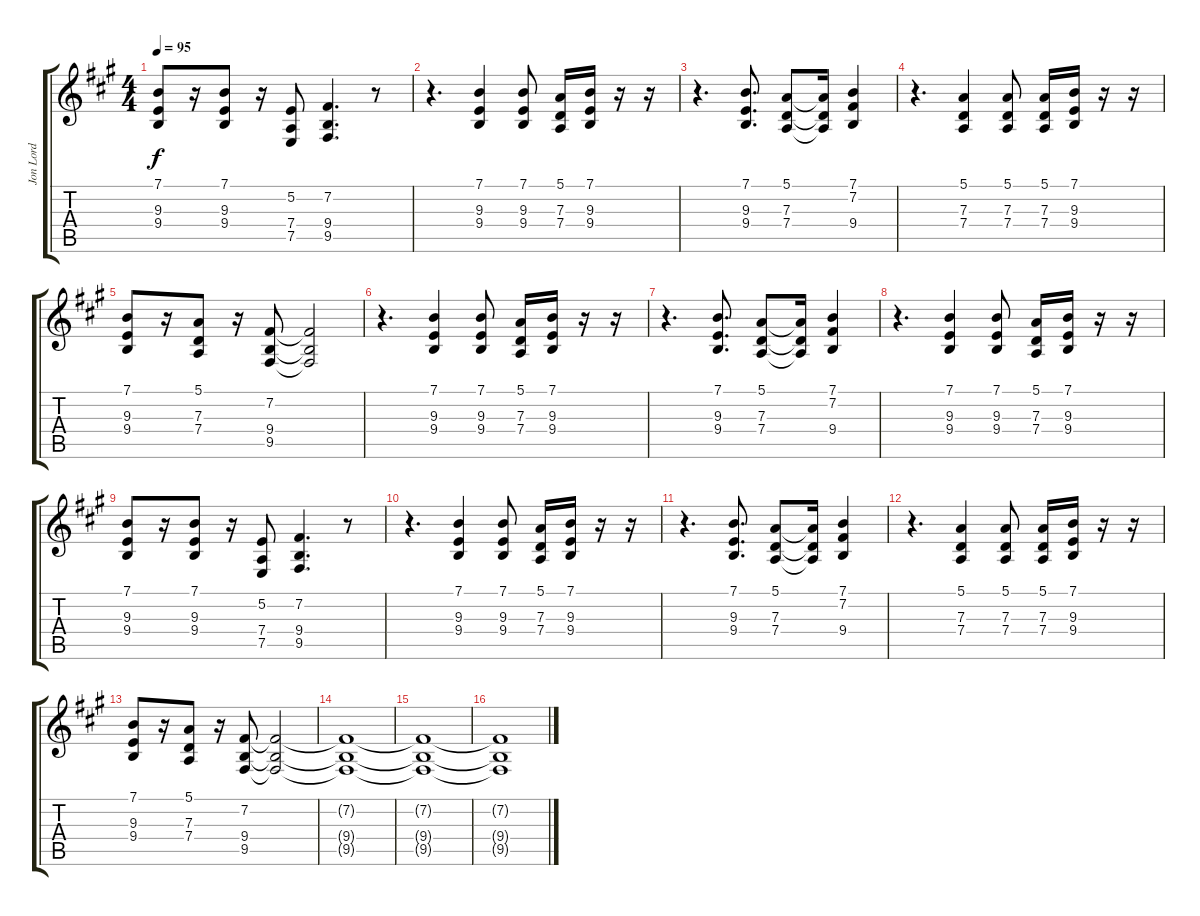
\track ("Jon Lord" "Jon Lord") {instrument drawbarorgan}
\staff {score tabs}
\tuning (E4 B3 G3 D3 A2 E2) {hide}
\ts (4 4)
\tempo 95
\clef g2
\ks f#minor
(7.1 9.3 9.4).8{dy f} r.16 (7.1 9.3 9.4).8 r.16 (5.2 7.4 7.5).8 (7.2 9.4 9.5).4{d} r.8 |
r.4{d} (7.1 9.3 9.4).4 (7.1 9.3 9.4).8 (5.1 7.3 7.4).16 (7.1 9.3 9.4).16 r.16 r.16 |
r.4{d} (7.1 9.3 9.4).8{d} (5.1 7.3 7.4).8 (5.1{t} 7.3{t} 7.4{t}).16 (7.1 7.2 9.4).4 |
r.4{d} (5.1 7.3 7.4).4 (5.1 7.3 7.4).8 (5.1 7.3 7.4).16 (7.1 9.3 9.4).16 r.16 r.16 |
(7.1 9.3 9.4).8 r.16 (5.1 7.3 7.4).8 r.16 (7.2 9.4 9.5).8 (7.2{t} 9.4{t} 9.5{t}).2 |
r.4{d} (7.1 9.3 9.4).4 (7.1 9.3 9.4).8 (5.1 7.3 7.4).16 (7.1 9.3 9.4).16 r.16 r.16 |
r.4{d} (7.1 9.3 9.4).8{d} (5.1 7.3 7.4).8 (5.1{t} 7.3{t} 7.4{t}).16 (7.1 7.2 9.4).4 |
r.4{d} (7.1 9.3 9.4).4 (7.1 9.3 9.4).8 (5.1 7.3 7.4).16 (7.1 9.3 9.4).16 r.16 r.16 |
(7.1 9.3 9.4).8 r.16 (7.1 9.3 9.4).8 r.16 (5.2 7.4 7.5).8 (7.2 9.4 9.5).4{d} r.8 |
r.4{d} (7.1 9.3 9.4).4 (7.1 9.3 9.4).8 (5.1 7.3 7.4).16 (7.1 9.3 9.4).16 r.16 r.16 |
r.4{d} (7.1 9.3 9.4).8{d} (5.1 7.3 7.4).8 (5.1{t} 7.3{t} 7.4{t}).16 (7.1 7.2 9.4).4 |
r.4{d} (5.1 7.3 7.4).4 (5.1 7.3 7.4).8 (5.1 7.3 7.4).16 (7.1 9.3 9.4).16 r.16 r.16 |
(7.1 9.3 9.4).8 r.16 (5.1 7.3 7.4).8 r.16 (7.2 9.4 9.5).8 (7.2{t} 9.4{t} 9.5{t}).2 |
(7.2{t} 9.4{t} 9.5{t}).1{volume 0} |
(7.2{t} 9.4{t} 9.5{t}).1 |
(7.2{t} 9.4{t} 9.5{t}).1
